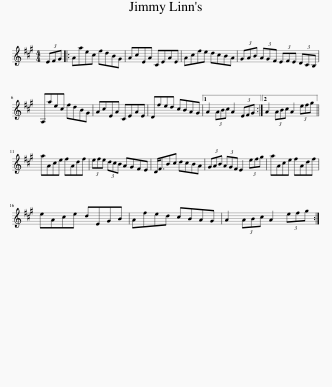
X:1
L:1/8
M:4/4
I:linebreak $
K:A
V:1 treble
V:1
 (3EFG |: Aaec fdBG | AcEA CEAE | Acfe dcBA | (3GAB (3AGF (3EFE (3DCB, |$ %5
 A,aec fdBG | AcEA CEAE | Dfed cBAG |1 A2 (3ABc A2 (3EFG :|2 A2 (3ABc A2 (3efg ||$ %10
 aAce fAdf | (3efe (3dcB AGFE | D<FBc dcBA | (3GAB (3AGF E2 (3efg | aAce fAdf |$ %15
 eAce dEGB | Afed cBAG | A2 (3ABc A2 (3efg :| %18
